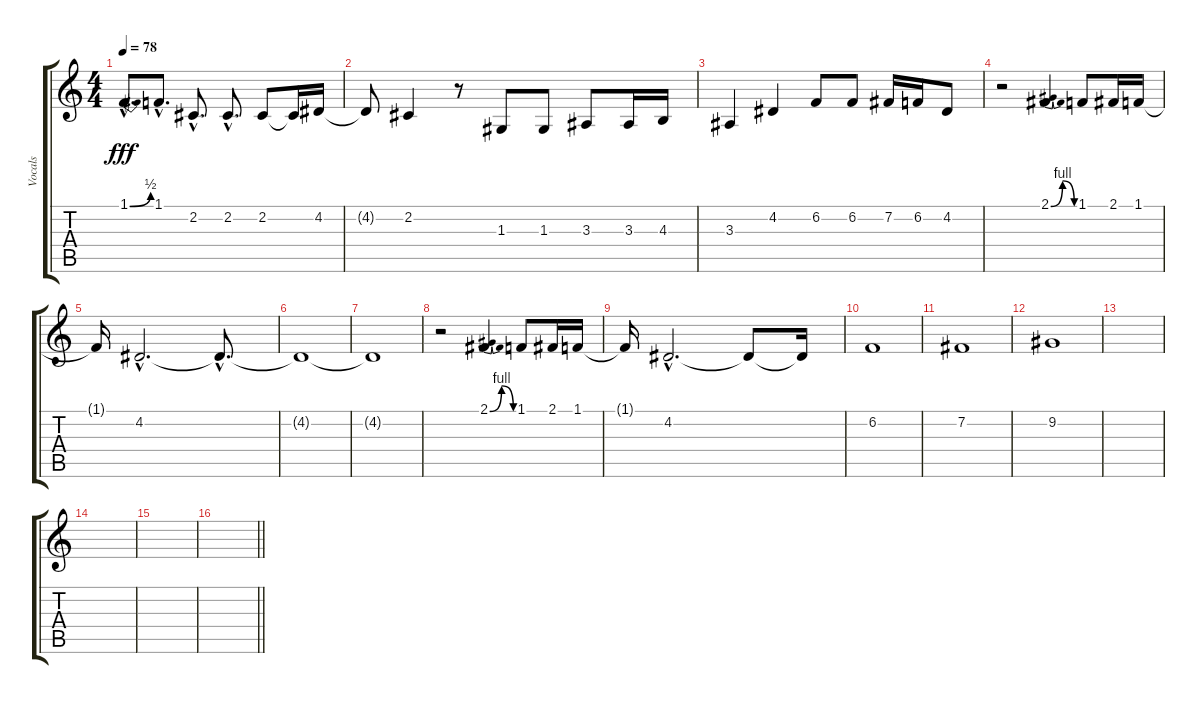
\track ("Vocals" "Vocals") {instrument tuba}
\staff {score tabs}
\tuning (E4 B3 G3 D3 A2 E2) {hide}
\ts (4 4)
\tempo 78
\clef g2
\ks c
1.1{be (bend 0 0 60 2) hac}.8{d dy fff} 1.1{hac}.8{d} 2.2{hac}.8{d} 2.2{hac}.8{d} 2.2.8 2.2{t}.16 4.2.16 |
4.2{t}.8 2.2.4 r.8 1.3.8 1.3.8 3.3.8 3.3.16 4.3.16 |
3.3.4 4.2.4 6.2.8 6.2.8 7.2.16 6.2.16 4.2.8 |
r.2 2.1{be (bendrelease 0 0 15 4 45 4 60 0)}.4 1.1.8 2.1.16 1.1.16 |
1.1{t}.16 4.2{hac}.2{d} 4.2{hac t}.8{d} |
4.2{t}.1 |
4.2{t}.1 |
r.2 2.1{be (bendrelease 0 0 15 4 45 4 60 0)}.4 1.1.8 2.1.16 1.1.16 |
1.1{t}.16 4.2{hac}.2{d} 4.2{t}.8 4.2{t}.16 |
6.2.1 |
7.2.1 |
9.2.1{volume 4} |
|
|
|
\barLineRight lightlight
